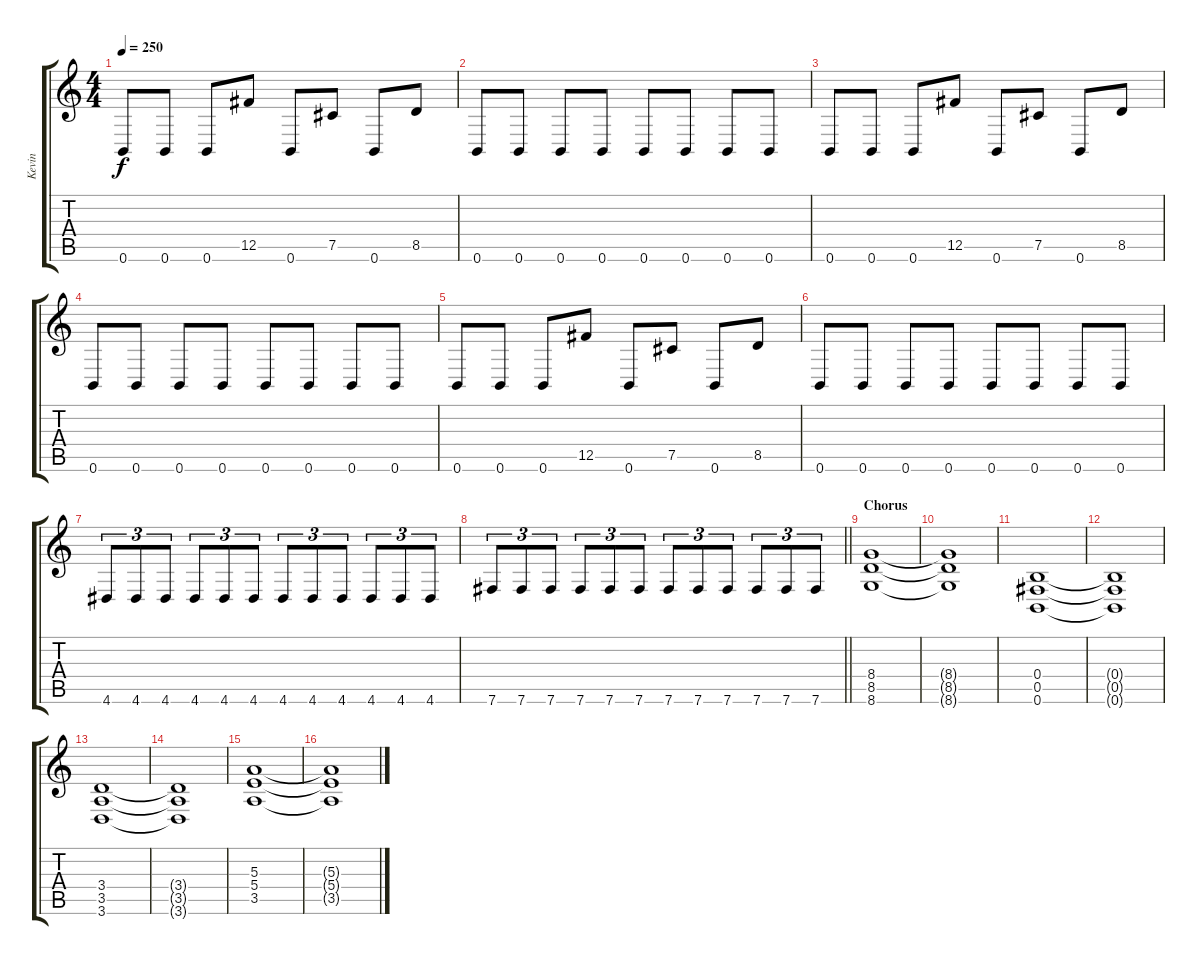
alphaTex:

\track ("Kevin" "Kevin") {instrument distortionguitar}
\staff {score tabs}
\tuning (Db4 Ab3 E3 B2 Gb2 B1) {hide}
\ts (4 4)
\tempo 250
\clef g2
\ks c
0.6.8{dy f} 0.6.8 0.6.8 12.5.8 0.6.8 7.5.8 0.6.8 8.5.8 |
0.6.8 0.6.8 0.6.8 0.6.8 0.6.8 0.6.8 0.6.8 0.6.8 |
0.6.8 0.6.8 0.6.8 12.5.8 0.6.8 7.5.8 0.6.8 8.5.8 |
0.6.8 0.6.8 0.6.8 0.6.8 0.6.8 0.6.8 0.6.8 0.6.8 |
0.6.8 0.6.8 0.6.8 12.5.8 0.6.8 7.5.8 0.6.8 8.5.8 |
0.6.8 0.6.8 0.6.8 0.6.8 0.6.8 0.6.8 0.6.8 0.6.8 |
4.6.8{tu (3 2)} 4.6.8{tu (3 2)} 4.6.8{tu (3 2)} 4.6.8{tu (3 2)} 4.6.8{tu (3 2)} 4.6.8{tu (3 2)} 4.6.8{tu (3 2)} 4.6.8{tu (3 2)} 4.6.8{tu (3 2)} 4.6.8{tu (3 2)} 4.6.8{tu (3 2)} 4.6.8{tu (3 2)} |
\barLineRight lightlight
7.6.8{tu (3 2)} 7.6.8{tu (3 2)} 7.6.8{tu (3 2)} 7.6.8{tu (3 2)} 7.6.8{tu (3 2)} 7.6.8{tu (3 2)} 7.6.8{tu (3 2)} 7.6.8{tu (3 2)} 7.6.8{tu (3 2)} 7.6.8{tu (3 2)} 7.6.8{tu (3 2)} 7.6.8{tu (3 2)} |
\section ("" "Chorus")
(8.4 8.5 8.6).1 |
(8.4{t} 8.5{t} 8.6{t}).1 |
(0.4 0.5 0.6).1 |
(0.4{t} 0.5{t} 0.6{t}).1 |
(3.4 3.5 3.6).1 |
(3.4{t} 3.5{t} 3.6{t}).1 |
(5.3 5.4 3.5).1 |
(5.3{t} 5.4{t} 3.5{t}).1
